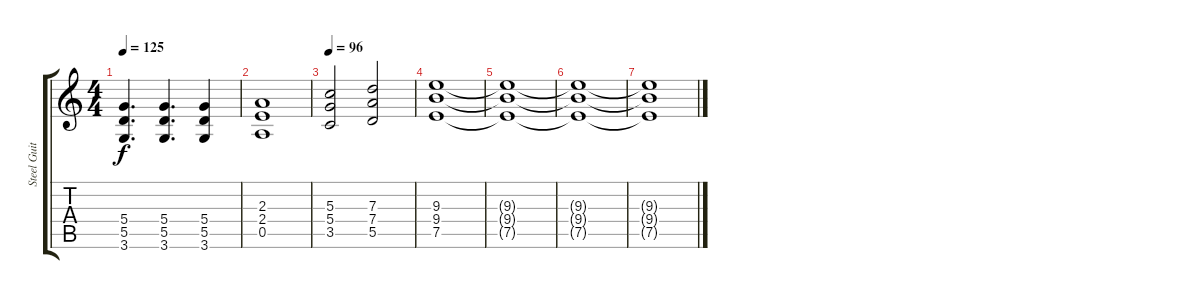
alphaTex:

\track ("Steel Guitar" "Steel Guit") {instrument acousticguitarsteel}
\staff {score tabs}
\tuning (E4 B3 G3 D3 A2 E2) {hide}
\ts (4 4)
\tempo 125
\clef g2
\ks c
(5.4 5.5 3.6).4{d dy f} (5.4 5.5 3.6).4{d} (5.4 5.5 3.6).4 |
(2.3 2.4 0.5).1 |
\tempo 96
(5.3 5.4 3.5).2 (7.3 7.4 5.5).2 |
(9.3 9.4 7.5).1 |
(9.3{t} 9.4{t} 7.5{t}).1 |
(9.3{t} 9.4{t} 7.5{t}).1 |
(9.3{t} 9.4{t} 7.5{t}).1
